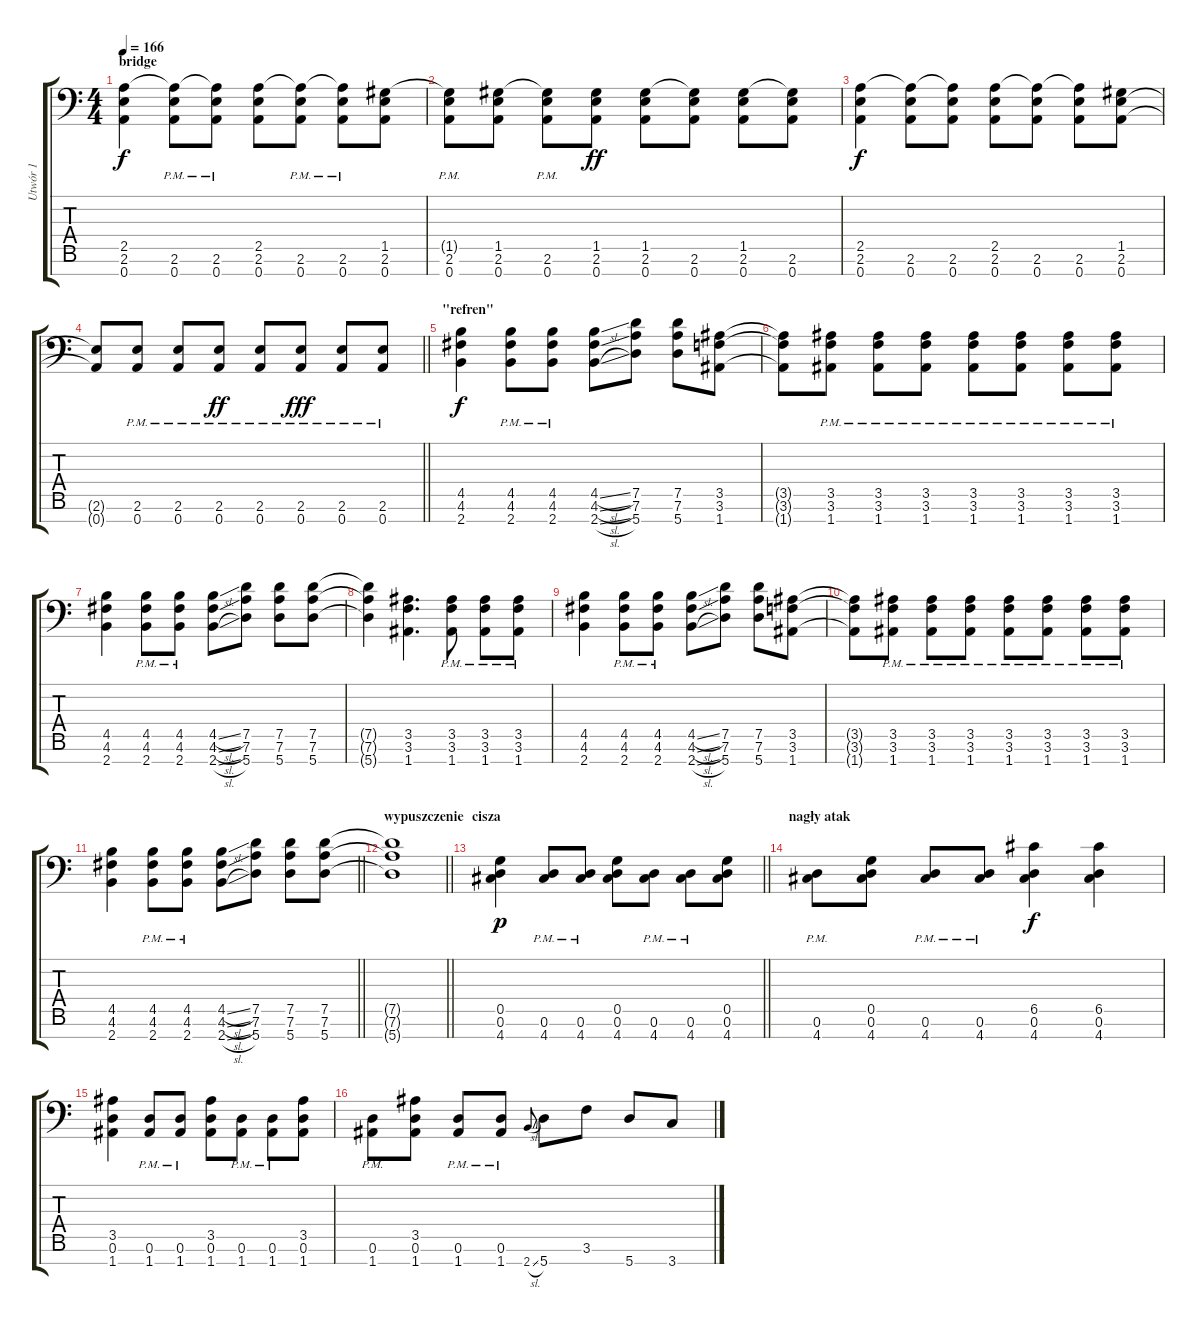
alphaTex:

\track ("Utwór 1" "Utwór 1") {instrument distortionguitar}
\staff {score tabs}
\tuning (D4 A3 F3 C3 G2 D2 A1) {hide}
\ts (4 4)
\section ("" "bridge")
\tempo 166
\clef f4
\ks c
(2.5 2.6 0.7).4{dy f} (2.5{t} 2.6{pm} 0.7{pm}).8 (2.5{t} 2.6{pm} 0.7{pm}).8 (2.5 2.6 0.7).8 (2.5{t} 2.6{pm} 0.7{pm}).8 (2.5{t} 2.6{pm} 0.7{pm}).8 (1.5 2.6 0.7).8 |
(1.5{t} 2.6{pm} 0.7{pm}).8 (1.5 2.6 0.7).8 (1.5{t} 2.6{pm} 0.7{pm}).8 (1.5 2.6 0.7).8{dy ff} (1.5 2.6 0.7).8 (1.5{t} 2.6 0.7).8 (1.5 2.6 0.7).8 (1.5{t} 2.6 0.7).8 |
(2.5 2.6 0.7).4{dy f} (2.5{t} 2.6 0.7).8 (2.5{t} 2.6 0.7).8 (2.5 2.6 0.7).8 (2.5{t} 2.6 0.7).8 (2.5{t} 2.6 0.7).8 (1.5 2.6 0.7).8 |
\barLineRight lightlight
(2.6{t} 0.7{t}).8 (2.6{pm} 0.7{pm}).8 (2.6{pm} 0.7{pm}).8 (2.6{pm} 0.7{pm}).8{dy ff} (2.6{pm} 0.7{pm}).8 (2.6{pm} 0.7{pm}).8{dy fff} (2.6{pm} 0.7{pm}).8 (2.6{pm} 0.7{pm}).8 |
\section ("" "\"refren\"")
(4.5 4.6 2.7).4{dy f} (4.5{pm} 4.6{pm} 2.7{pm}).8 (4.5{pm} 4.6{pm} 2.7{pm}).8 (4.5{sl} 4.6{sl} 2.7{sl}).8 (7.5 7.6 5.7).8 (7.5 7.6 5.7).8 (3.5 3.6 1.7).8 |
(3.5{t} 3.6{t} 1.7{t}).8 (3.5{pm} 3.6{pm} 1.7{pm}).8 (3.5{pm} 3.6{pm} 1.7{pm}).8 (3.5{pm} 3.6{pm} 1.7{pm}).8 (3.5{pm} 3.6{pm} 1.7{pm}).8 (3.5{pm} 3.6{pm} 1.7{pm}).8 (3.5{pm} 3.6{pm} 1.7{pm}).8 (3.5{pm} 3.6{pm} 1.7{pm}).8 |
(4.5 4.6 2.7).4 (4.5 4.6{pm} 2.7{pm}).8 (4.5 4.6{pm} 2.7{pm}).8 (4.5{sl} 4.6{sl} 2.7{sl}).8 (7.5 7.6 5.7).8 (7.5 7.6 5.7).8 (7.5 7.6 5.7).8 |
(7.5{t} 7.6{t} 5.7{t}).4 (3.5 3.6 1.7).4{d} (3.5{pm} 3.6{pm} 1.7{pm}).8 (3.5{pm} 3.6{pm} 1.7{pm}).8 (3.5{pm} 3.6{pm} 1.7{pm}).8 |
(4.5 4.6 2.7).4 (4.5{pm} 4.6{pm} 2.7{pm}).8 (4.5{pm} 4.6{pm} 2.7{pm}).8 (4.5{sl} 4.6{sl} 2.7{sl}).8 (7.5 7.6 5.7).8 (7.5 7.6 5.7).8 (3.5 3.6 1.7).8 |
(3.5{t} 3.6{t} 1.7{t}).8 (3.5{pm} 3.6{pm} 1.7{pm}).8 (3.5{pm} 3.6{pm} 1.7{pm}).8 (3.5{pm} 3.6{pm} 1.7{pm}).8 (3.5{pm} 3.6{pm} 1.7{pm}).8 (3.5{pm} 3.6{pm} 1.7{pm}).8 (3.5{pm} 3.6{pm} 1.7{pm}).8 (3.5{pm} 3.6{pm} 1.7{pm}).8 |
\barLineRight lightlight
(4.5 4.6 2.7).4 (4.5 4.6{pm} 2.7{pm}).8 (4.5 4.6{pm} 2.7{pm}).8 (4.5{sl} 4.6{sl} 2.7{sl}).8 (7.5 7.6 5.7).8 (7.5 7.6 5.7).8 (7.5 7.6 5.7).8 |
\section ("" "wypuszczenie")
\barLineRight lightlight
(7.5{t} 7.6{t} 5.7{t}).1 |
\section ("" "cisza")
\barLineRight lightlight
(0.5 0.6 4.7).4{dy p} (0.6{pm} 4.7{pm}).8 (0.6{pm} 4.7{pm}).8 (0.5 0.6 4.7).8 (0.6{pm} 4.7{pm}).8 (0.6{pm} 4.7{pm}).8 (0.5 0.6 4.7).8 |
\section ("" "nagły atak")
(0.6{pm} 4.7{pm}).8 (0.5 0.6 4.7).8 (0.6{pm} 4.7{pm}).8 (0.6{pm} 4.7{pm}).8 (6.5 0.6 4.7).4{dy f} (6.5 0.6 4.7).4 |
(3.5 0.6 1.7).4 (0.6{pm} 1.7{pm}).8 (0.6{pm} 1.7{pm}).8 (3.5 0.6 1.7).8 (0.6{pm} 1.7{pm}).8 (0.6{pm} 1.7{pm}).8 (3.5 0.6 1.7).8 |
(0.6{pm} 1.7{pm}).8 (3.5 0.6 1.7).8 (0.6{pm} 1.7{pm}).8 (0.6{pm} 1.7{pm}).8 2.7{sl}.8{gr onbeat} 5.7.8 3.6.8 5.7.8 3.7.8
